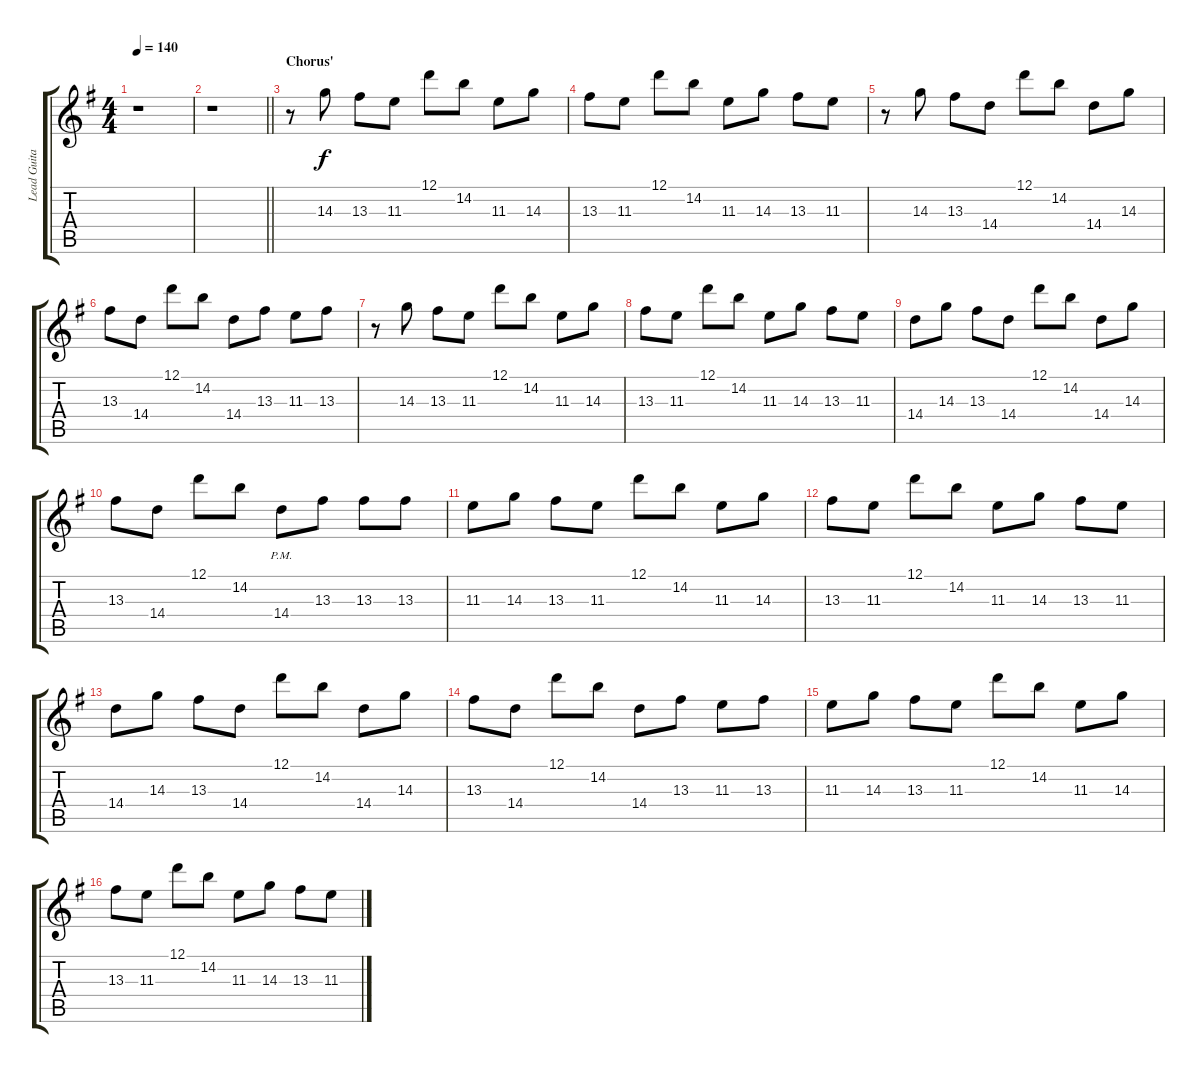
\track ("Lead Guitar 1" "Lead Guita") {instrument distortionguitar}
\staff {score tabs}
\tuning (D4 A3 F3 C3 G2 C2) {hide}
\ts (4 4)
\tempo 140
\clef g2
\ks eminor
r.1{dy f} |
\barLineRight lightlight
r.1 |
\section ("" "Chorus'")
r.8 14.3.8 13.3.8 11.3.8 12.1.8 14.2.8 11.3.8 14.3.8 |
13.3.8 11.3.8 12.1.8 14.2.8 11.3.8 14.3.8 13.3.8 11.3.8 |
r.8 14.3.8 13.3.8 14.4.8 12.1.8 14.2.8 14.4.8 14.3.8 |
13.3.8 14.4.8 12.1.8 14.2.8 14.4.8 13.3.8 11.3.8 13.3.8 |
r.8 14.3.8 13.3.8 11.3.8 12.1.8 14.2.8 11.3.8 14.3.8 |
13.3.8 11.3.8 12.1.8 14.2.8 11.3.8 14.3.8 13.3.8 11.3.8 |
14.4.8 14.3.8 13.3.8 14.4.8 12.1.8 14.2.8 14.4.8 14.3.8 |
13.3.8 14.4.8 12.1.8 14.2.8 14.4{pm}.8 13.3.8 13.3.8 13.3.8 |
11.3.8 14.3.8 13.3.8 11.3.8 12.1.8 14.2.8 11.3.8 14.3.8 |
13.3.8 11.3.8 12.1.8 14.2.8 11.3.8 14.3.8 13.3.8 11.3.8 |
14.4.8 14.3.8 13.3.8 14.4.8 12.1.8 14.2.8 14.4.8 14.3.8 |
13.3.8 14.4.8 12.1.8 14.2.8 14.4.8 13.3.8 11.3.8 13.3.8 |
11.3.8 14.3.8 13.3.8 11.3.8 12.1.8 14.2.8 11.3.8 14.3.8 |
13.3.8 11.3.8 12.1.8 14.2.8 11.3.8 14.3.8 13.3.8 11.3.8
